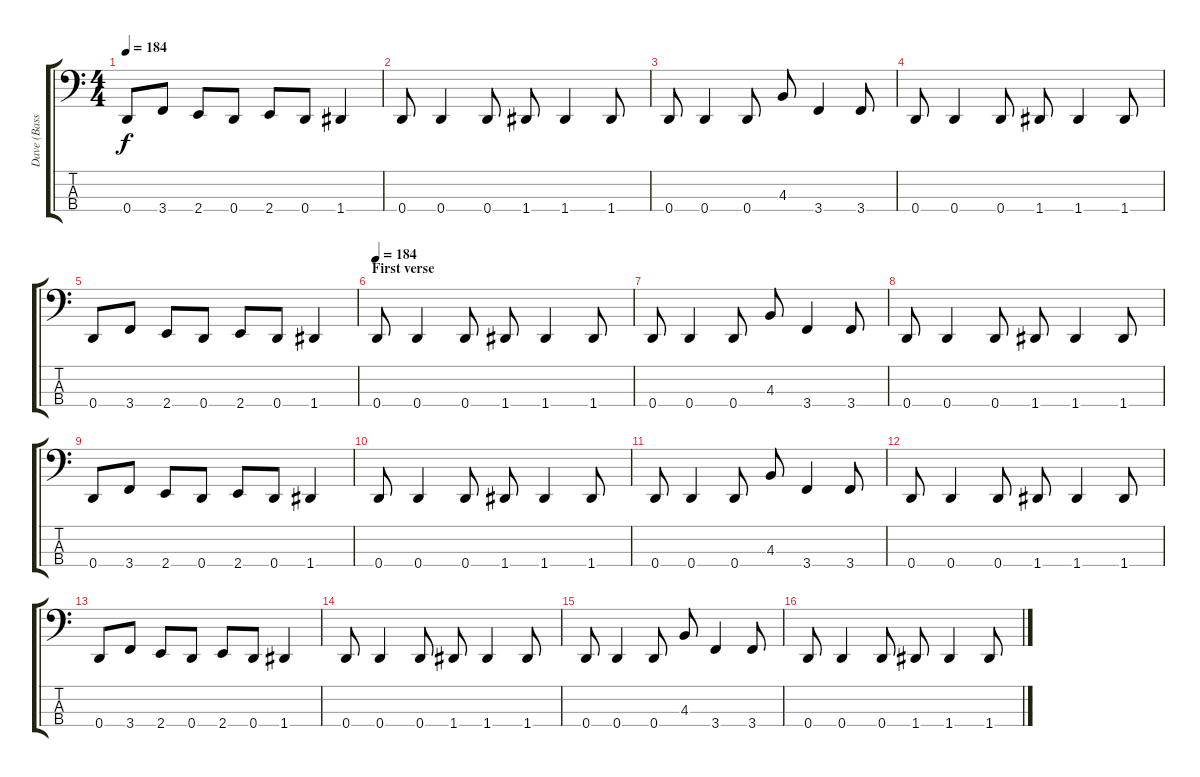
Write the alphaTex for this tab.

\track ("Dave (Bass)" "Dave (Bass") {instrument electricbassfinger}
\staff {score tabs}
\tuning (F2 C2 G1 D1) {hide}
\ts (4 4)
\tempo 184
\clef f4
\ks c
0.4.8{dy f} 3.4.8 2.4.8 0.4.8 2.4.8 0.4.8 1.4.4 |
0.4.8 0.4.4 0.4.8 1.4.8 1.4.4 1.4.8 |
0.4.8 0.4.4 0.4.8 4.3.8 3.4.4 3.4.8 |
0.4.8 0.4.4 0.4.8 1.4.8 1.4.4 1.4.8 |
0.4.8 3.4.8 2.4.8 0.4.8 2.4.8 0.4.8 1.4.4 |
\section ("" "First verse")
\tempo 184
0.4.8 0.4.4 0.4.8 1.4.8 1.4.4 1.4.8 |
0.4.8 0.4.4 0.4.8 4.3.8 3.4.4 3.4.8 |
0.4.8 0.4.4 0.4.8 1.4.8 1.4.4 1.4.8 |
0.4.8 3.4.8 2.4.8 0.4.8 2.4.8 0.4.8 1.4.4 |
0.4.8 0.4.4 0.4.8 1.4.8 1.4.4 1.4.8 |
0.4.8 0.4.4 0.4.8 4.3.8 3.4.4 3.4.8 |
0.4.8 0.4.4 0.4.8 1.4.8 1.4.4 1.4.8 |
0.4.8 3.4.8 2.4.8 0.4.8 2.4.8 0.4.8 1.4.4 |
0.4.8 0.4.4 0.4.8 1.4.8 1.4.4 1.4.8 |
0.4.8 0.4.4 0.4.8 4.3.8 3.4.4 3.4.8 |
0.4.8 0.4.4 0.4.8 1.4.8 1.4.4 1.4.8
